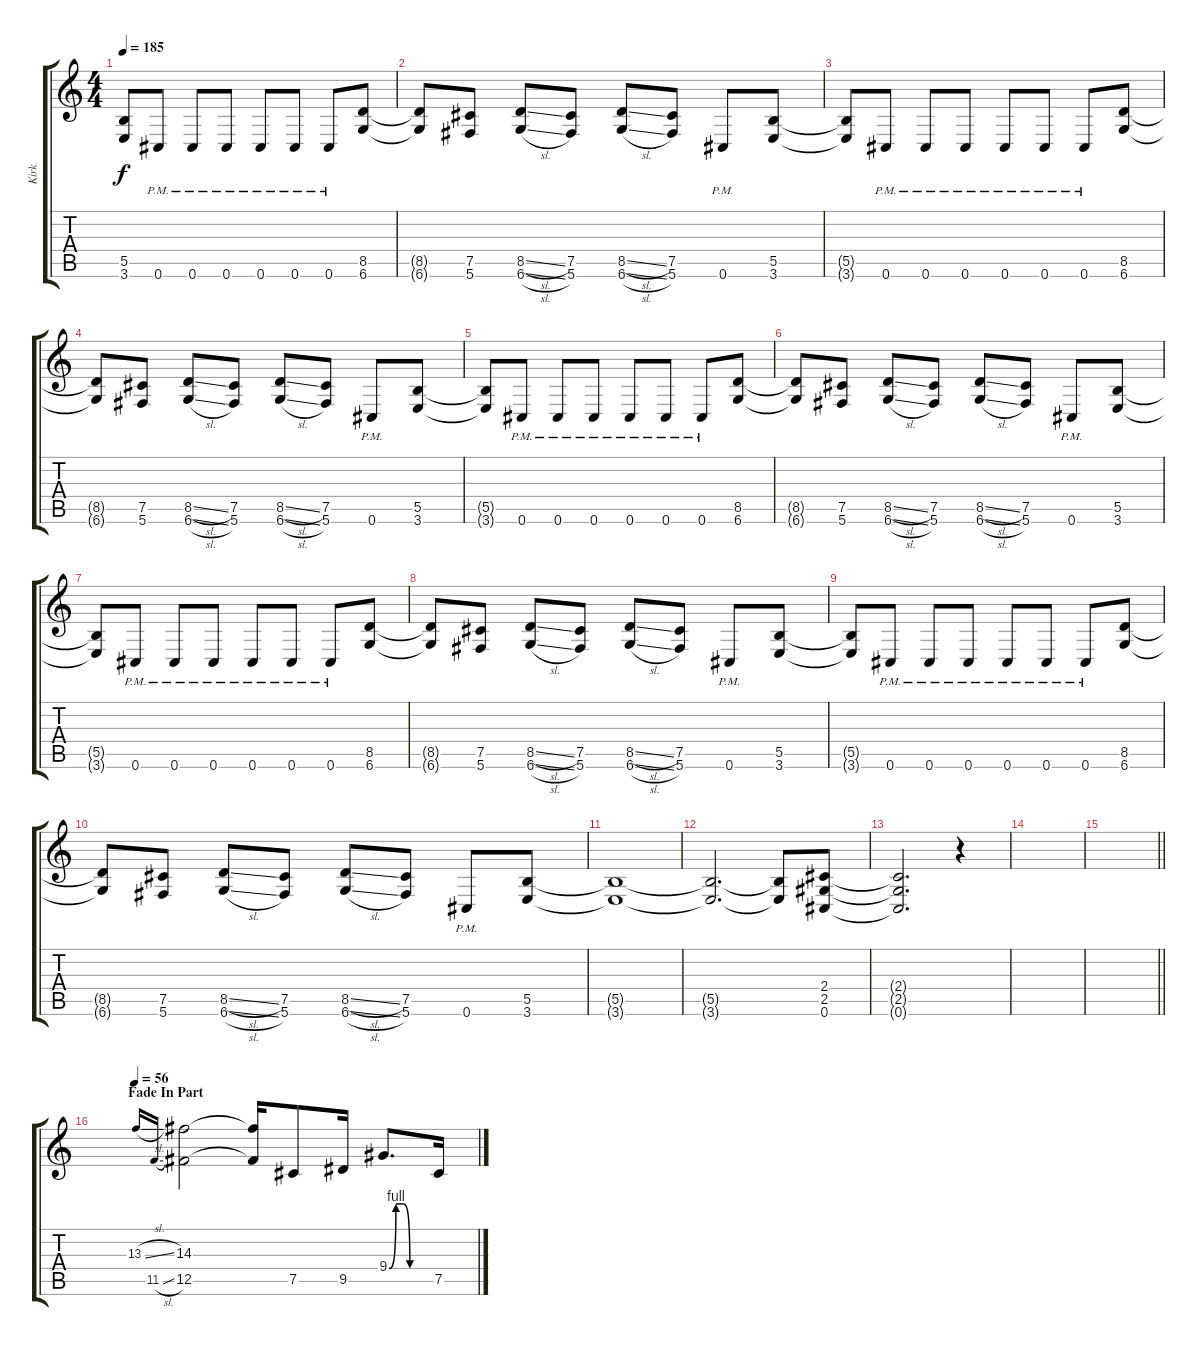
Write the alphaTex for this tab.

\track ("Kirk" "Kirk") {instrument distortionguitar}
\staff {score tabs}
\tuning (Db4 Ab3 E3 B2 Gb2 Db2) {hide}
\ts (4 4)
\tempo 185
\clef g2
\ks c
(5.5{t} 3.6{t}).8{dy f} 0.6{pm}.8 0.6{pm}.8 0.6{pm}.8 0.6{pm}.8 0.6{pm}.8 0.6{pm}.8 (8.5 6.6).8 |
(8.5{t} 6.6{t}).8 (7.5 5.6).8 (8.5{sl} 6.6{sl}).8 (7.5 5.6).8 (8.5{sl} 6.6{sl}).8 (7.5 5.6).8 0.6{pm}.8 (5.5 3.6).8 |
(5.5{t} 3.6{t}).8 0.6{pm}.8 0.6{pm}.8 0.6{pm}.8 0.6{pm}.8 0.6{pm}.8 0.6{pm}.8 (8.5 6.6).8 |
(8.5{t} 6.6{t}).8 (7.5 5.6).8 (8.5{sl} 6.6{sl}).8 (7.5 5.6).8 (8.5{sl} 6.6{sl}).8 (7.5 5.6).8 0.6{pm}.8 (5.5 3.6).8 |
(5.5{t} 3.6{t}).8 0.6{pm}.8 0.6{pm}.8 0.6{pm}.8 0.6{pm}.8 0.6{pm}.8 0.6{pm}.8 (8.5 6.6).8 |
(8.5{t} 6.6{t}).8 (7.5 5.6).8 (8.5{sl} 6.6{sl}).8 (7.5 5.6).8 (8.5{sl} 6.6{sl}).8 (7.5 5.6).8 0.6{pm}.8 (5.5 3.6).8 |
(5.5{t} 3.6{t}).8 0.6{pm}.8 0.6{pm}.8 0.6{pm}.8 0.6{pm}.8 0.6{pm}.8 0.6{pm}.8 (8.5 6.6).8 |
(8.5{t} 6.6{t}).8 (7.5 5.6).8 (8.5{sl} 6.6{sl}).8 (7.5 5.6).8 (8.5{sl} 6.6{sl}).8 (7.5 5.6).8 0.6{pm}.8 (5.5 3.6).8 |
(5.5{t} 3.6{t}).8 0.6{pm}.8 0.6{pm}.8 0.6{pm}.8 0.6{pm}.8 0.6{pm}.8 0.6{pm}.8 (8.5 6.6).8 |
(8.5{t} 6.6{t}).8 (7.5 5.6).8 (8.5{sl} 6.6{sl}).8 (7.5 5.6).8 (8.5{sl} 6.6{sl}).8 (7.5 5.6).8 0.6{pm}.8 (5.5 3.6).8 |
(5.5{t} 3.6{t}).1 |
(5.5{t} 3.6{t}).2{d} (5.5{t} 3.6{t}).8 (2.4 2.5 0.6).8 |
(2.4{t} 2.5{t} 0.6{t}).2{d} r.4 |
|
\barLineRight lightlight
|
\section ("" "Fade In Part")
\tempo 56
13.3{sl}.16{gr onbeat} 11.5{sl}.16{gr onbeat} (14.3 12.5).2{volume 6} (14.3{t} 12.5{t}).16 7.5.8 9.5.16 9.4{be (custom 0 0 10 4 20 4 30 0 60 0)}.8{d} 7.5.16
